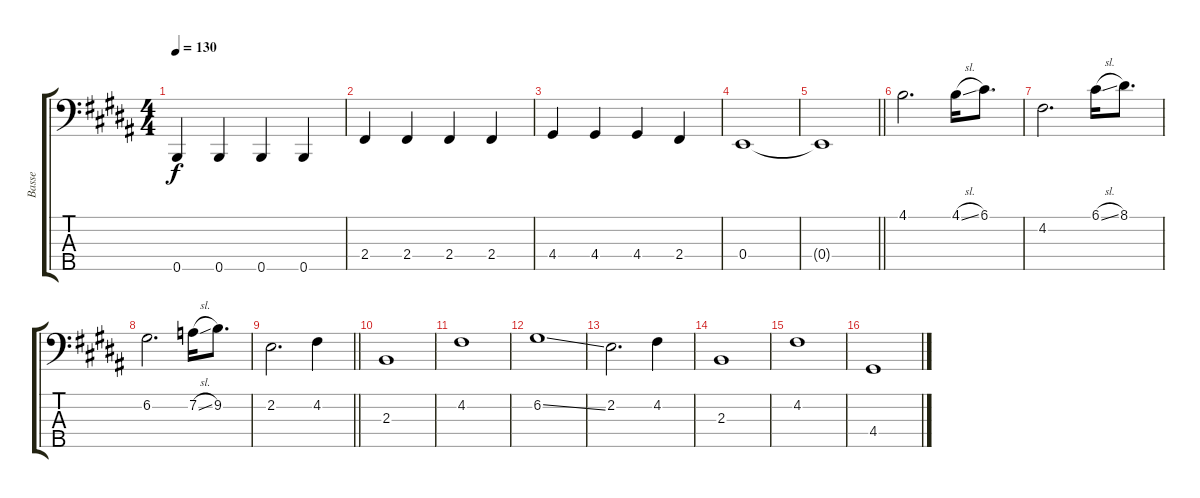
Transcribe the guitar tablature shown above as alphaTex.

\track ("Basse" "Basse") {instrument electricbassfinger}
\staff {score tabs}
\tuning (G2 D2 A1 E1 B0) {hide}
\ts (4 4)
\tempo 130
\clef f4
\ks b
0.5.4{dy f} 0.5.4 0.5.4 0.5.4 |
2.4.4 2.4.4 2.4.4 2.4.4 |
4.4.4 4.4.4 4.4.4 2.4.4 |
0.4.1 |
\barLineRight lightlight
0.4{t}.1 |
4.1.2{d} 4.1{sl}.16 6.1.8{d} |
4.2.2{d} 6.1{sl}.16 8.1.8{d} |
6.2.2{d} 7.2{sl}.16 9.2.8{d} |
\barLineRight lightlight
2.2.2{d} 4.2.4 |
2.3.1 |
4.2.1 |
6.2{ss}.1 |
2.2.2{d} 4.2.4 |
2.3.1 |
4.2.1 |
4.4.1
